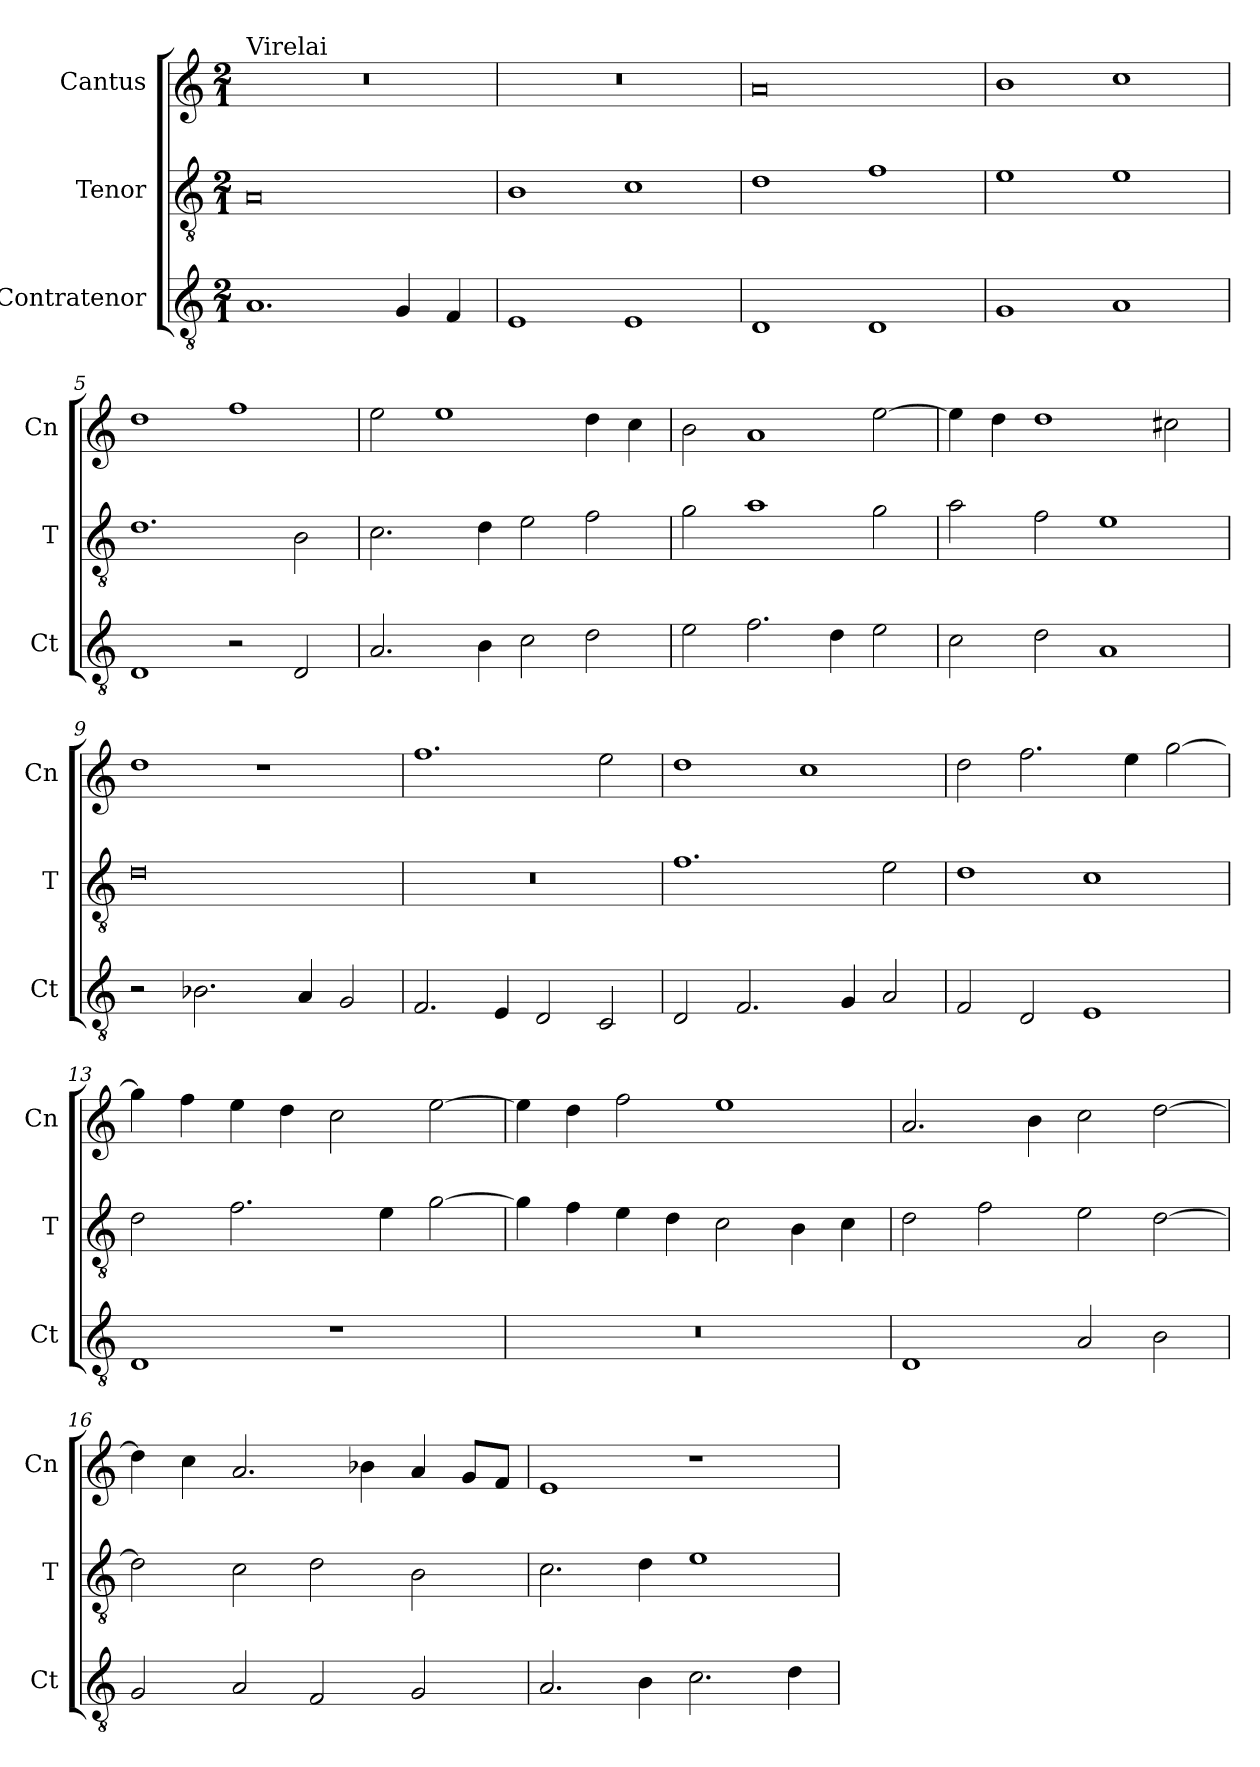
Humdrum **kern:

**kern	**kern	**kern
*part3	*part2	*part1
*staff3	*staff2	*staff1
*I"Contratenor	*I"Tenor	*I"Cantus
*I'Ct	*I'T	*I'Cn
*clefGv2	*clefGv2	*clefG2
*k[]	*k[]	*k[]
*M2/1	*M2/1	*M2/1
=1	=1	=1
!	!	!LO:TX:a:t=Virelai
1.A	0A	0r
4G	.	.
4F	.	.
=2	=2	=2
1E	1B	0r
1E	1c	.
=3	=3	=3
1D	1d	0a
1D	1f	.
=4	=4	=4
1G	1e	1b
1A	1e	1cc
=5	=5	=5
1D	1.d	1dd
2r	.	1ff
2D	2B	.
=6	=6	=6
2.A	2.c	2ee
.	.	1ee
4B	4d	.
2c	2e	.
2d	2f	4dd
.	.	4cc
=7	=7	=7
2e	2g	2b
2.f	1a	1a
4d	.	.
2e	2g	[2ee
=8	=8	=8
2c	2a	4ee]
.	.	4dd
2d	2f	1dd
1A	1e	.
.	.	2cc#X
=9	=9	=9
2r	0d	1dd
2.B-X	.	.
.	.	1r
4A	.	.
2G	.	.
=10	=10	=10
2.F	0r	1.ff
4E	.	.
2D	.	.
2C	.	2ee
=11	=11	=11
2D	1.f	1dd
2.F	.	.
.	.	1cc
4G	.	.
2A	2e	.
=12	=12	=12
2F	1d	2dd
2D	.	2.ff
1E	1c	.
.	.	4ee
.	.	[2gg
=13	=13	=13
1D	2d	4gg]
.	.	4ff
.	2.f	4ee
.	.	4dd
1r	.	2cc
.	4e	.
.	[2g	[2ee
=14	=14	=14
0r	4g]	4ee]
.	4f	4dd
.	4e	2ff
.	4d	.
.	2c	1ee
.	4B	.
.	4c	.
=15	=15	=15
1D	2d	2.a
.	2f	.
.	.	4b
2A	2e	2cc
2B	[2d	[2dd
=16	=16	=16
2G	2d]	4dd]
.	.	4cc
2A	2c	2.a
2F	2d	.
.	.	4b-X
2G	2B	4a
.	.	8gL
.	.	8fJ
=17	=17	=17
2.A	2.c	1e
4B	4d	.
2.c	1e	1r
4d	.	.
=	=	=
*-	*-	*-
